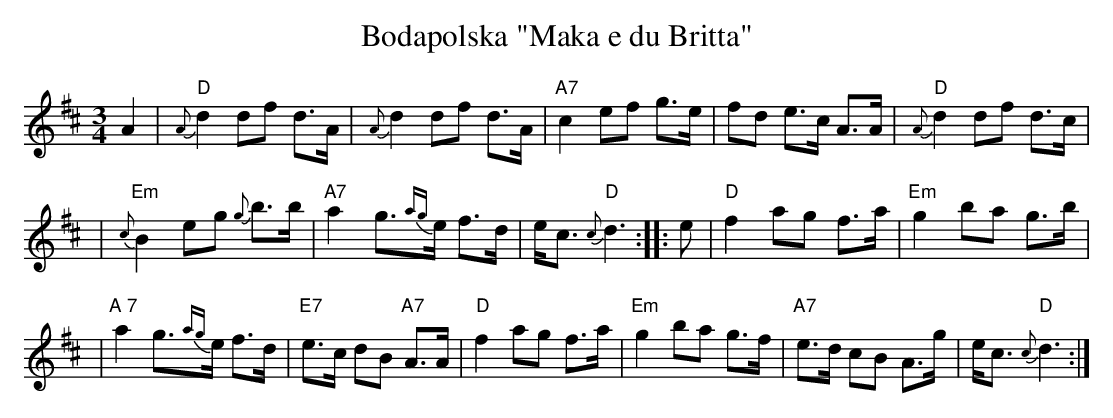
X:1
T: Bodapolska "Maka e du Britta"
M: 3/4
L: 1/8
K: D
A2 | "D"{A}d2 df d>A | {A}d2 df d>A | "A7"c2 ef g>e | fd e>c A>A | "D"{A}d2 df d>c |
| "Em"{c}B2 eg {g}b>b | "A7"a2 g>{ag}e f>d | e<c "D"{c}d3 :: e | "D"f2 ag f>a | "Em"g2 ba g>b |
| "A 7"a2 g>{ag}e f>d | "E7"e>c dB "A7"A>A | "D"f2 ag f>a | "Em"g2 ba g>f | "A7"e>d cB A>g  | e<c "D"{c}d3 :|
